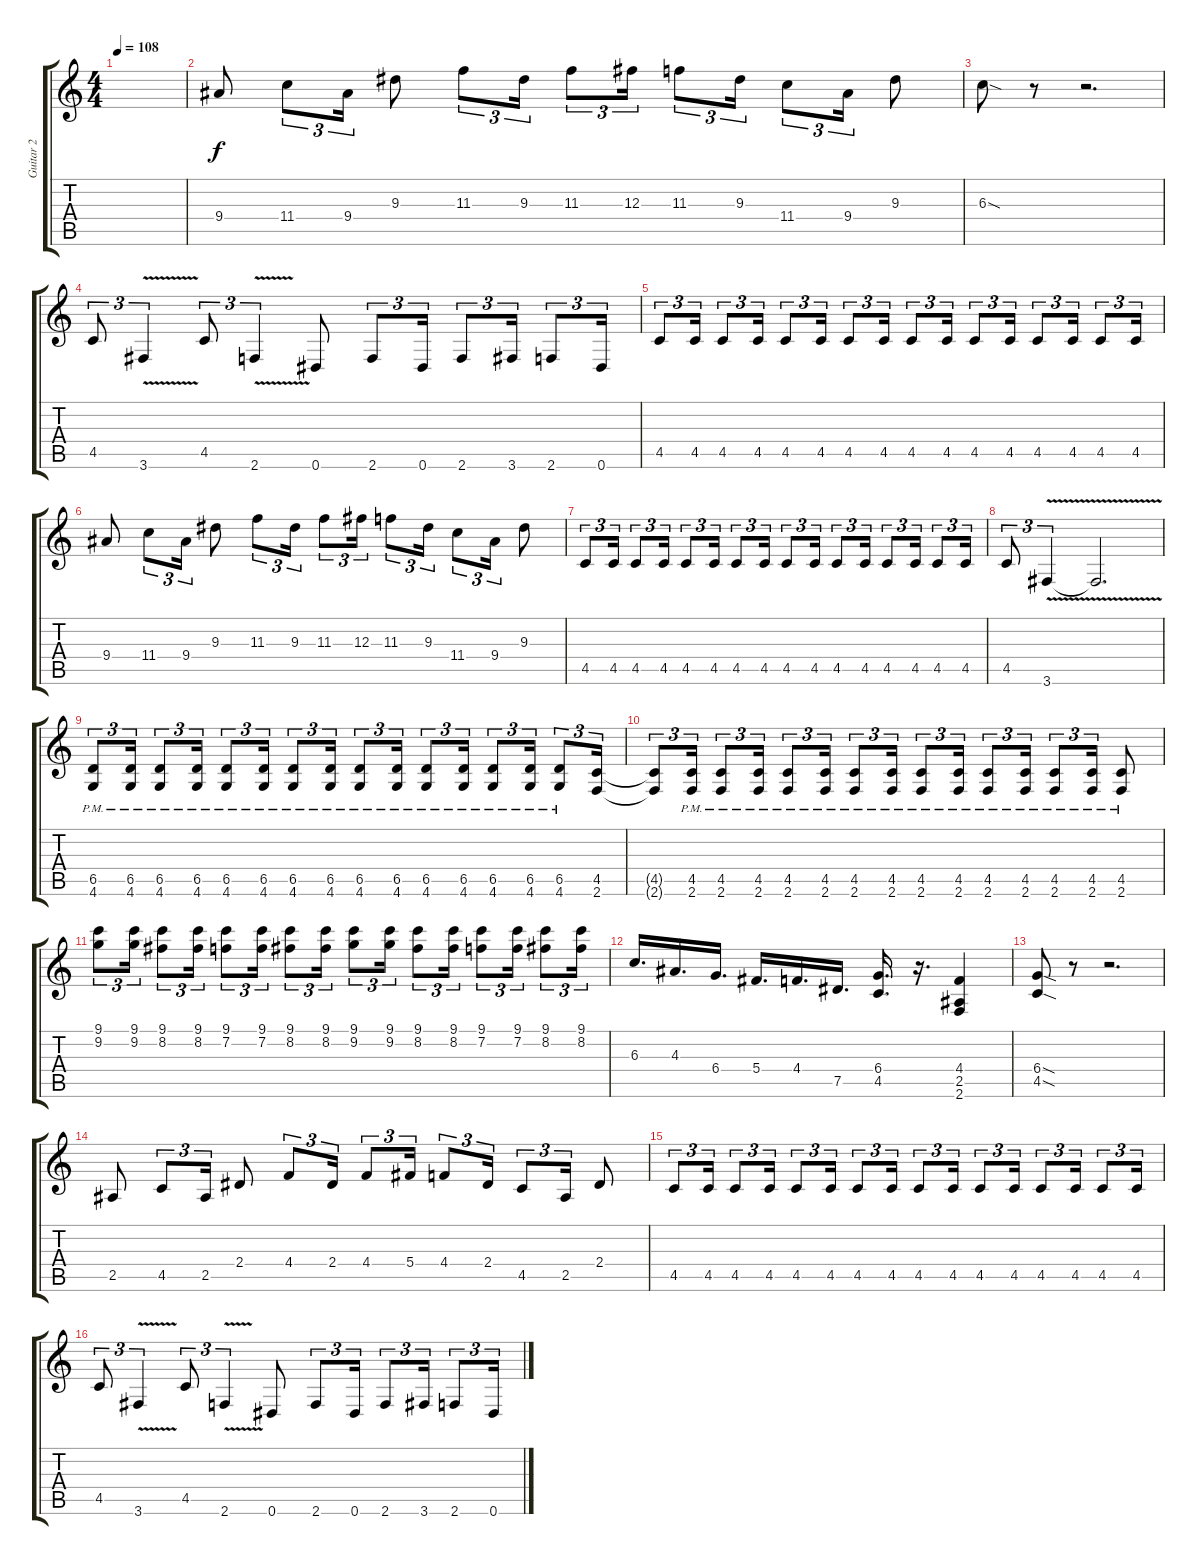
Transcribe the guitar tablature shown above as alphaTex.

\track ("Guitar 2" "Guitar 2") {instrument distortionguitar}
\staff {score tabs}
\tuning (Eb4 Bb3 Gb3 Db3 Ab2 Eb2) {hide}
\ts (4 4)
\tempo 108
\clef g2
\ks c
|
9.4.8 11.4.8{tu (3 2)} 9.4.16{tu (3 2)} 9.3.8 11.3.8{tu (3 2)} 9.3.16{tu (3 2)} 11.3.8{tu (3 2)} 12.3.16{tu (3 2)} 11.3.8{tu (3 2)} 9.3.16{tu (3 2)} 11.4.8{tu (3 2)} 9.4.16{tu (3 2)} 9.3.8 |
6.3{sod}.8 r.8 r.2{d} |
4.5.8{tu (3 2)} 3.6{v}.4{tu (3 2)} 4.5.8{tu (3 2)} 2.6{v}.4{tu (3 2)} 0.6.8 2.6.8{tu (3 2)} 0.6.16{tu (3 2)} 2.6.8{tu (3 2)} 3.6.16{tu (3 2)} 2.6.8{tu (3 2)} 0.6.16{tu (3 2)} |
4.5.8{tu (3 2)} 4.5.16{tu (3 2)} 4.5.8{tu (3 2)} 4.5.16{tu (3 2)} 4.5.8{tu (3 2)} 4.5.16{tu (3 2)} 4.5.8{tu (3 2)} 4.5.16{tu (3 2)} 4.5.8{tu (3 2)} 4.5.16{tu (3 2)} 4.5.8{tu (3 2)} 4.5.16{tu (3 2)} 4.5.8{tu (3 2)} 4.5.16{tu (3 2)} 4.5.8{tu (3 2)} 4.5.16{tu (3 2)} |
9.4.8 11.4.8{tu (3 2)} 9.4.16{tu (3 2)} 9.3.8 11.3.8{tu (3 2)} 9.3.16{tu (3 2)} 11.3.8{tu (3 2)} 12.3.16{tu (3 2)} 11.3.8{tu (3 2)} 9.3.16{tu (3 2)} 11.4.8{tu (3 2)} 9.4.16{tu (3 2)} 9.3.8 |
4.5.8{tu (3 2)} 4.5.16{tu (3 2)} 4.5.8{tu (3 2)} 4.5.16{tu (3 2)} 4.5.8{tu (3 2)} 4.5.16{tu (3 2)} 4.5.8{tu (3 2)} 4.5.16{tu (3 2)} 4.5.8{tu (3 2)} 4.5.16{tu (3 2)} 4.5.8{tu (3 2)} 4.5.16{tu (3 2)} 4.5.8{tu (3 2)} 4.5.16{tu (3 2)} 4.5.8{tu (3 2)} 4.5.16{tu (3 2)} |
4.5.8{tu (3 2)} 3.6{v}.4{tu (3 2)} 3.6{t}.2{d} |
(6.5{pm} 4.6{pm}).8{tu (3 2)} (6.5{pm} 4.6{pm}).16{tu (3 2)} (6.5{pm} 4.6{pm}).8{tu (3 2)} (6.5{pm} 4.6{pm}).16{tu (3 2)} (6.5{pm} 4.6{pm}).8{tu (3 2)} (6.5{pm} 4.6{pm}).16{tu (3 2)} (6.5{pm} 4.6{pm}).8{tu (3 2)} (6.5{pm} 4.6{pm}).16{tu (3 2)} (6.5{pm} 4.6{pm}).8{tu (3 2)} (6.5{pm} 4.6{pm}).16{tu (3 2)} (6.5{pm} 4.6{pm}).8{tu (3 2)} (6.5{pm} 4.6{pm}).16{tu (3 2)} (6.5{pm} 4.6{pm}).8{tu (3 2)} (6.5{pm} 4.6{pm}).16{tu (3 2)} (6.5{pm} 4.6{pm}).8{tu (3 2)} (4.5 2.6).16{tu (3 2)} |
(4.5{t} 2.6{t}).8{tu (3 2)} (4.5{pm} 2.6{pm}).16{tu (3 2)} (4.5{pm} 2.6{pm}).8{tu (3 2)} (4.5{pm} 2.6{pm}).16{tu (3 2)} (4.5{pm} 2.6{pm}).8{tu (3 2)} (4.5{pm} 2.6{pm}).16{tu (3 2)} (4.5{pm} 2.6{pm}).8{tu (3 2)} (4.5{pm} 2.6{pm}).16{tu (3 2)} (4.5{pm} 2.6{pm}).8{tu (3 2)} (4.5{pm} 2.6{pm}).16{tu (3 2)} (4.5{pm} 2.6{pm}).8{tu (3 2)} (4.5{pm} 2.6{pm}).16{tu (3 2)} (4.5{pm} 2.6{pm}).8{tu (3 2)} (4.5{pm} 2.6{pm}).16{tu (3 2)} (4.5{pm} 2.6{pm}).8 |
(9.1 9.2).8{tu (3 2)} (9.1 9.2).16{tu (3 2)} (9.1 8.2).8{tu (3 2)} (9.1 8.2).16{tu (3 2)} (9.1 7.2).8{tu (3 2)} (9.1 7.2).16{tu (3 2)} (9.1 8.2).8{tu (3 2)} (9.1 8.2).16{tu (3 2)} (9.1 9.2).8{tu (3 2)} (9.1 9.2).16{tu (3 2)} (9.1 8.2).8{tu (3 2)} (9.1 8.2).16{tu (3 2)} (9.1 7.2).8{tu (3 2)} (9.1 7.2).16{tu (3 2)} (9.1 8.2).8{tu (3 2)} (9.1 8.2).16{tu (3 2)} |
6.3.16{d} 4.3.16{d} 6.4.16{d} 5.4.16{d} 4.4.16{d} 7.5.16{d} (6.4 4.5).16{d} r.16{d} (4.4 2.5 2.6).4 |
(6.4{sod} 4.5{sod}).8 r.8 r.2{d} |
2.5.8 4.5.8{tu (3 2)} 2.5.16{tu (3 2)} 2.4.8 4.4.8{tu (3 2)} 2.4.16{tu (3 2)} 4.4.8{tu (3 2)} 5.4.16{tu (3 2)} 4.4.8{tu (3 2)} 2.4.16{tu (3 2)} 4.5.8{tu (3 2)} 2.5.16{tu (3 2)} 2.4.8 |
4.5.8{tu (3 2)} 4.5.16{tu (3 2)} 4.5.8{tu (3 2)} 4.5.16{tu (3 2)} 4.5.8{tu (3 2)} 4.5.16{tu (3 2)} 4.5.8{tu (3 2)} 4.5.16{tu (3 2)} 4.5.8{tu (3 2)} 4.5.16{tu (3 2)} 4.5.8{tu (3 2)} 4.5.16{tu (3 2)} 4.5.8{tu (3 2)} 4.5.16{tu (3 2)} 4.5.8{tu (3 2)} 4.5.16{tu (3 2)} |
4.5.8{tu (3 2)} 3.6{v}.4{tu (3 2)} 4.5.8{tu (3 2)} 2.6{v}.4{tu (3 2)} 0.6.8 2.6.8{tu (3 2)} 0.6.16{tu (3 2)} 2.6.8{tu (3 2)} 3.6.16{tu (3 2)} 2.6.8{tu (3 2)} 0.6.16{tu (3 2)}
